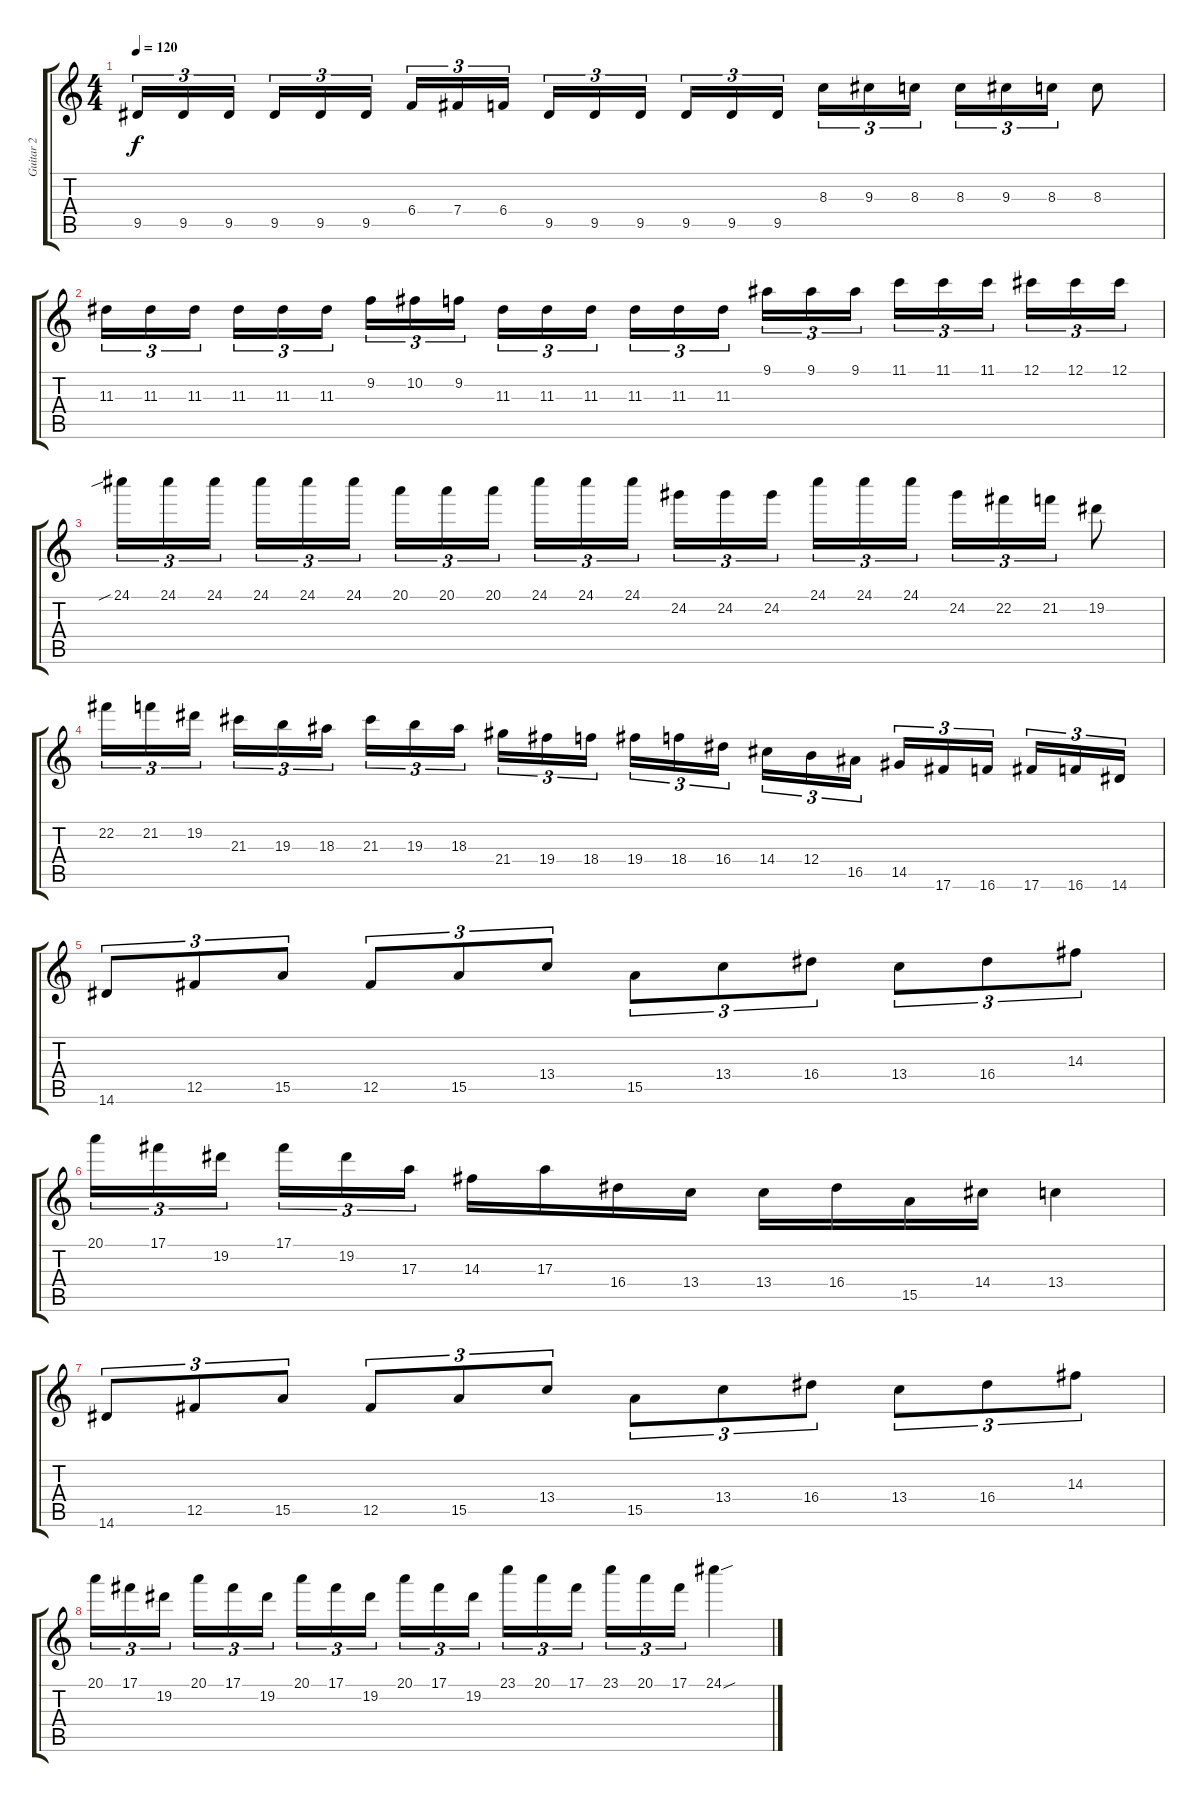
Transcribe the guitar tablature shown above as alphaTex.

\track ("Guitar 2" "Guitar 2") {instrument distortionguitar}
\staff {score tabs}
\tuning (Db4 Ab3 E3 B2 Gb2 Db2) {hide}
\ts (4 4)
\tempo 120
\clef g2
\ks c
9.5.16{tu (3 2) dy f} 9.5.16{tu (3 2)} 9.5.16{tu (3 2) beam splitsecondary} 9.5.16{tu (3 2)} 9.5.16{tu (3 2)} 9.5.16{tu (3 2)} 6.4.16{tu (3 2)} 7.4.16{tu (3 2)} 6.4.16{tu (3 2) beam splitsecondary} 9.5.16{tu (3 2)} 9.5.16{tu (3 2)} 9.5.16{tu (3 2)} 9.5.16{tu (3 2)} 9.5.16{tu (3 2)} 9.5.16{tu (3 2) beam splitsecondary} 8.3.16{tu (3 2)} 9.3.16{tu (3 2)} 8.3.16{tu (3 2)} 8.3.16{tu (3 2)} 9.3.16{tu (3 2)} 8.3.16{tu (3 2)} 8.3.8 |
11.3.16{tu (3 2)} 11.3.16{tu (3 2)} 11.3.16{tu (3 2) beam splitsecondary} 11.3.16{tu (3 2)} 11.3.16{tu (3 2)} 11.3.16{tu (3 2)} 9.2.16{tu (3 2)} 10.2.16{tu (3 2)} 9.2.16{tu (3 2) beam splitsecondary} 11.3.16{tu (3 2)} 11.3.16{tu (3 2)} 11.3.16{tu (3 2)} 11.3.16{tu (3 2)} 11.3.16{tu (3 2)} 11.3.16{tu (3 2) beam splitsecondary} 9.1.16{tu (3 2)} 9.1.16{tu (3 2)} 9.1.16{tu (3 2)} 11.1.16{tu (3 2)} 11.1.16{tu (3 2)} 11.1.16{tu (3 2) beam splitsecondary} 12.1.16{tu (3 2)} 12.1.16{tu (3 2)} 12.1.16{tu (3 2)} |
24.1{sib}.16{tu (3 2)} 24.1.16{tu (3 2)} 24.1.16{tu (3 2) beam splitsecondary} 24.1.16{tu (3 2)} 24.1.16{tu (3 2)} 24.1.16{tu (3 2)} 20.1.16{tu (3 2)} 20.1.16{tu (3 2)} 20.1.16{tu (3 2) beam splitsecondary} 24.1.16{tu (3 2)} 24.1.16{tu (3 2)} 24.1.16{tu (3 2)} 24.2.16{tu (3 2)} 24.2.16{tu (3 2)} 24.2.16{tu (3 2) beam splitsecondary} 24.1.16{tu (3 2)} 24.1.16{tu (3 2)} 24.1.16{tu (3 2)} 24.2.16{tu (3 2)} 22.2.16{tu (3 2)} 21.2.16{tu (3 2)} 19.2.8 |
22.2.16{tu (3 2)} 21.2.16{tu (3 2)} 19.2.16{tu (3 2) beam splitsecondary} 21.3.16{tu (3 2)} 19.3.16{tu (3 2)} 18.3.16{tu (3 2)} 21.3.16{tu (3 2)} 19.3.16{tu (3 2)} 18.3.16{tu (3 2) beam splitsecondary} 21.4.16{tu (3 2)} 19.4.16{tu (3 2)} 18.4.16{tu (3 2)} 19.4.16{tu (3 2)} 18.4.16{tu (3 2)} 16.4.16{tu (3 2) beam splitsecondary} 14.4.16{tu (3 2)} 12.4.16{tu (3 2)} 16.5.16{tu (3 2)} 14.5.16{tu (3 2)} 17.6.16{tu (3 2)} 16.6.16{tu (3 2) beam splitsecondary} 17.6.16{tu (3 2)} 16.6.16{tu (3 2)} 14.6.16{tu (3 2)} |
14.6.8{tu (3 2)} 12.5.8{tu (3 2)} 15.5.8{tu (3 2)} 12.5.8{tu (3 2)} 15.5.8{tu (3 2)} 13.4.8{tu (3 2)} 15.5.8{tu (3 2)} 13.4.8{tu (3 2)} 16.4.8{tu (3 2)} 13.4.8{tu (3 2)} 16.4.8{tu (3 2)} 14.3.8{tu (3 2)} |
20.1.16{tu (3 2)} 17.1.16{tu (3 2)} 19.2.16{tu (3 2) beam splitsecondary} 17.1.16{tu (3 2)} 19.2.16{tu (3 2)} 17.3.16{tu (3 2)} 14.3.16 17.3.16 16.4.16 13.4.16 13.4.16 16.4.16 15.5.16 14.4.16 13.4.4 |
14.6.8{tu (3 2)} 12.5.8{tu (3 2)} 15.5.8{tu (3 2)} 12.5.8{tu (3 2)} 15.5.8{tu (3 2)} 13.4.8{tu (3 2)} 15.5.8{tu (3 2)} 13.4.8{tu (3 2)} 16.4.8{tu (3 2)} 13.4.8{tu (3 2)} 16.4.8{tu (3 2)} 14.3.8{tu (3 2)} |
20.1.16{tu (3 2)} 17.1.16{tu (3 2)} 19.2.16{tu (3 2) beam splitsecondary} 20.1.16{tu (3 2)} 17.1.16{tu (3 2)} 19.2.16{tu (3 2)} 20.1.16{tu (3 2)} 17.1.16{tu (3 2)} 19.2.16{tu (3 2) beam splitsecondary} 20.1.16{tu (3 2)} 17.1.16{tu (3 2)} 19.2.16{tu (3 2)} 23.1.16{tu (3 2)} 20.1.16{tu (3 2)} 17.1.16{tu (3 2) beam splitsecondary} 23.1.16{tu (3 2)} 20.1.16{tu (3 2)} 17.1.16{tu (3 2)} 24.1{sou}.4
